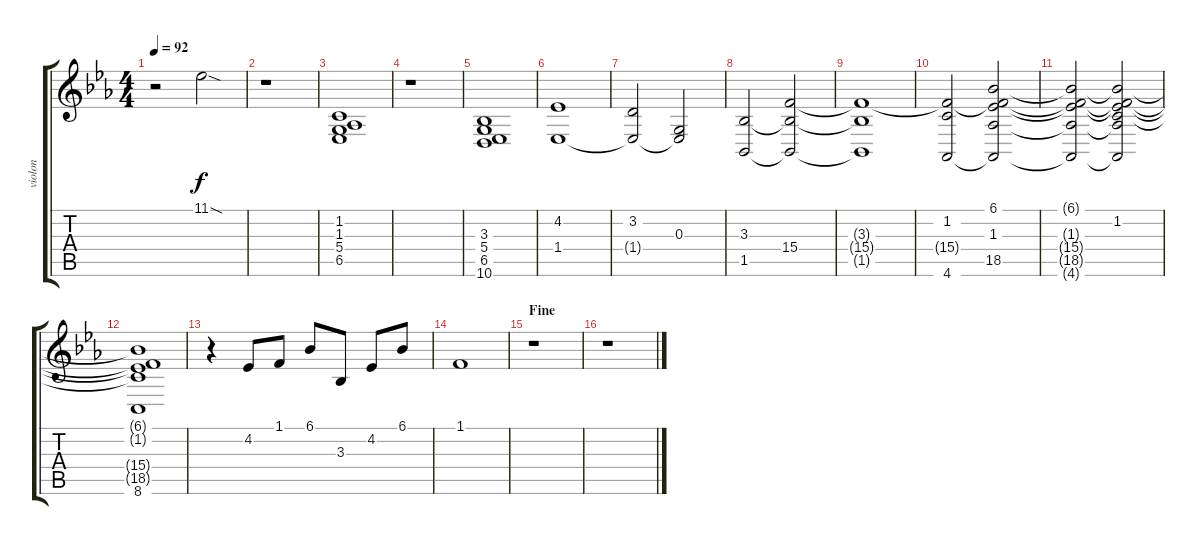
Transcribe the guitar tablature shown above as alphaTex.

\track ("violon" "violon") {instrument violin}
\staff {score tabs}
\tuning (E4 B3 G3 D3 A2 E2) {hide}
\ts (4 4)
\tempo 92
\clef g2
\ks eb
r.2{dy f} 11.1{sod}.2 |
r.1 |
(1.2 1.3 5.4 6.5).1 |
r.1 |
(3.3 5.4 6.5 10.6).1 |
(4.2 1.4).1 |
(3.2 1.4{t}).2 (0.3 1.4{t}).2 |
(3.3 1.5).2 (3.3{t} 15.4 1.5{t}).2 |
(3.3{t} 15.4{t} 1.5{t}).1 |
(1.2 15.4{t} 4.6).2 (6.1 1.3 15.4{t} 18.5 4.6{t}).2 |
(6.1{t} 1.3{t} 15.4{t} 18.5{t} 4.6{t}).2 (6.1{t} 1.2 1.3{t} 15.4{t} 18.5{t} 4.6{t}).2 |
(6.1{t} 1.2{t} 15.4{t} 18.5{t} 8.6).1 |
r.4 4.2.8 1.1.8 6.1.8 3.3.8 4.2.8 6.1.8 |
1.1.1 |
\section ("" "Fine")
r.1 |
r.1
